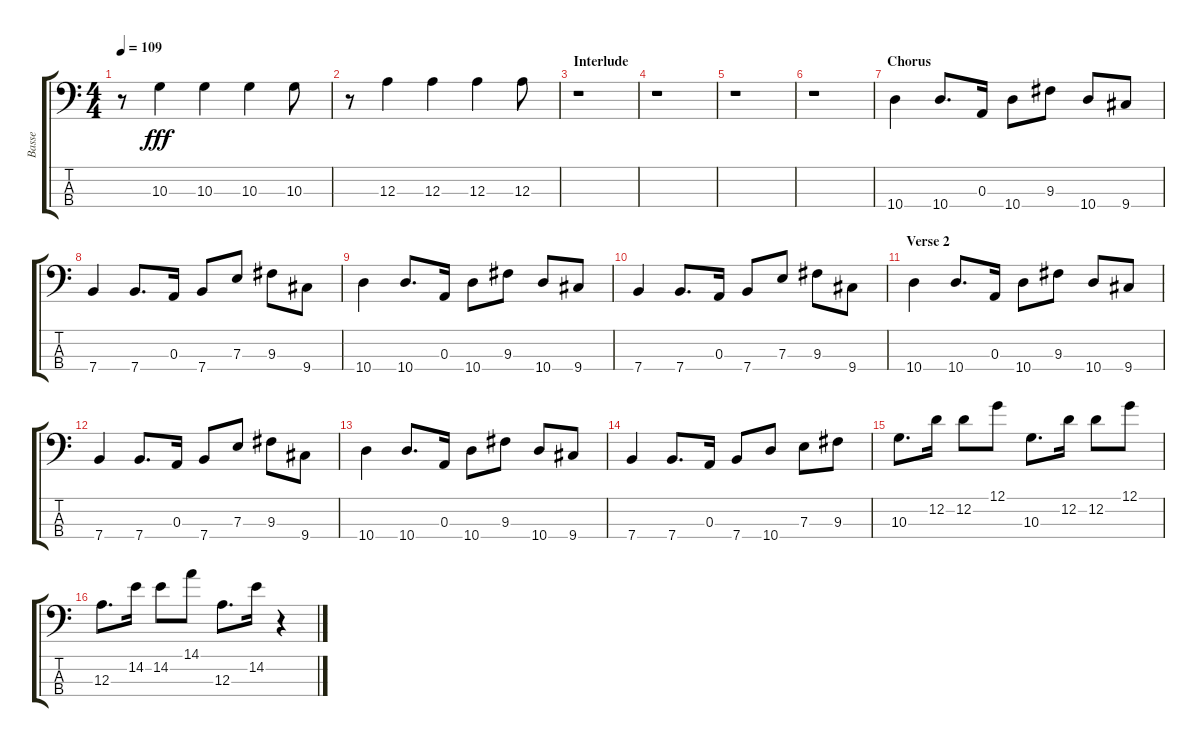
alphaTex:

\track ("Basse" "Basse") {instrument electricbassfinger}
\staff {score tabs}
\tuning (G2 D2 A1 E1) {hide}
\ts (4 4)
\tempo 109
\clef f4
\ks c
r.8{dy fff} 10.3.4 10.3.4 10.3.4 10.3.8 |
r.8 12.3.4 12.3.4 12.3.4 12.3.8 |
\section ("" "Interlude")
r.1 |
r.1 |
r.1 |
r.1 |
\section ("" "Chorus")
10.4.4 10.4.8{d} 0.3.16 10.4.8 9.3.8 10.4.8 9.4.8 |
7.4.4 7.4.8{d} 0.3.16 7.4.8 7.3.8 9.3.8 9.4.8 |
10.4.4 10.4.8{d} 0.3.16 10.4.8 9.3.8 10.4.8 9.4.8 |
7.4.4 7.4.8{d} 0.3.16 7.4.8 7.3.8 9.3.8 9.4.8 |
\section ("" "Verse 2")
10.4.4 10.4.8{d} 0.3.16 10.4.8 9.3.8 10.4.8 9.4.8 |
7.4.4 7.4.8{d} 0.3.16 7.4.8 7.3.8 9.3.8 9.4.8 |
10.4.4 10.4.8{d} 0.3.16 10.4.8 9.3.8 10.4.8 9.4.8 |
7.4.4 7.4.8{d} 0.3.16 7.4.8 10.4.8 7.3.8 9.3.8 |
10.3.8{d} 12.2.16 12.2.8 12.1.8 10.3.8{d} 12.2.16 12.2.8 12.1.8 |
12.3.8{d} 14.2.16 14.2.8 14.1.8 12.3.8{d} 14.2.16 r.4
